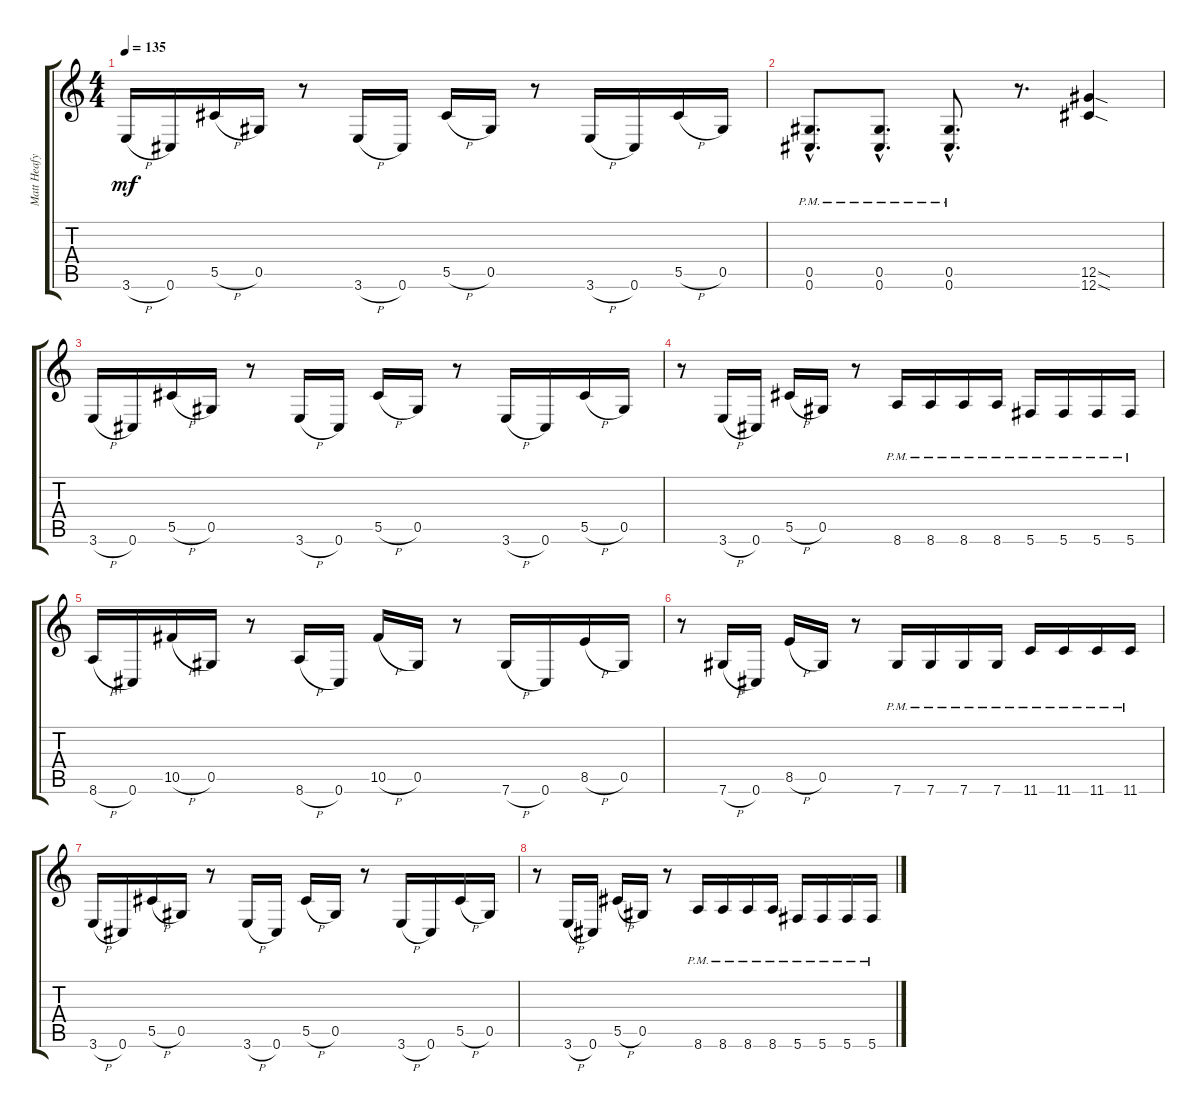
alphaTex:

\track ("Matt Heafy" "Matt Heafy") {instrument distortionguitar}
\staff {score tabs}
\tuning (Eb4 Bb3 Gb3 Db3 Ab2 Db2) {hide}
\ts (4 4)
\tempo 135
\clef g2
\ks c
3.6{h}.16{dy mf} 0.6.16 5.5{h}.16 0.5.16 r.8 3.6{h}.16 0.6.16 5.5{h}.16 0.5.16 r.8 3.6{h}.16 0.6.16 5.5{h}.16 0.5.16 |
(0.5{hac pm} 0.6{hac}).8{d} (0.5{hac pm} 0.6{hac}).8{d} (0.5{hac pm} 0.6{hac}).8{d} r.8{d} (12.5{sod} 12.6{sod}).4 |
3.6{h}.16 0.6.16 5.5{h}.16 0.5.16 r.8 3.6{h}.16 0.6.16 5.5{h}.16 0.5.16 r.8 3.6{h}.16 0.6.16 5.5{h}.16 0.5.16 |
r.8 3.6{h}.16 0.6.16 5.5{h}.16 0.5.16 r.8 8.6{pm}.16 8.6{pm}.16 8.6{pm}.16 8.6{pm}.16 5.6{pm}.16 5.6{pm}.16 5.6{pm}.16 5.6{pm}.16 |
8.6{h}.16 0.6.16 10.5{h}.16 0.5.16 r.8 8.6{h}.16 0.6.16 10.5{h}.16 0.5.16 r.8 7.6{h}.16 0.6.16 8.5{h}.16 0.5.16 |
r.8 7.6{h}.16 0.6.16 8.5{h}.16 0.5.16 r.8 7.6{pm}.16 7.6{pm}.16 7.6{pm}.16 7.6{pm}.16 11.6{pm}.16 11.6{pm}.16 11.6{pm}.16 11.6{pm}.16 |
3.6{h}.16 0.6.16 5.5{h}.16 0.5.16 r.8 3.6{h}.16 0.6.16 5.5{h}.16 0.5.16 r.8 3.6{h}.16 0.6.16 5.5{h}.16 0.5.16 |
r.8 3.6{h}.16 0.6.16 5.5{h}.16 0.5.16 r.8 8.6{pm}.16 8.6{pm}.16 8.6{pm}.16 8.6{pm}.16 5.6{pm}.16 5.6{pm}.16 5.6{pm}.16 5.6{pm}.16
